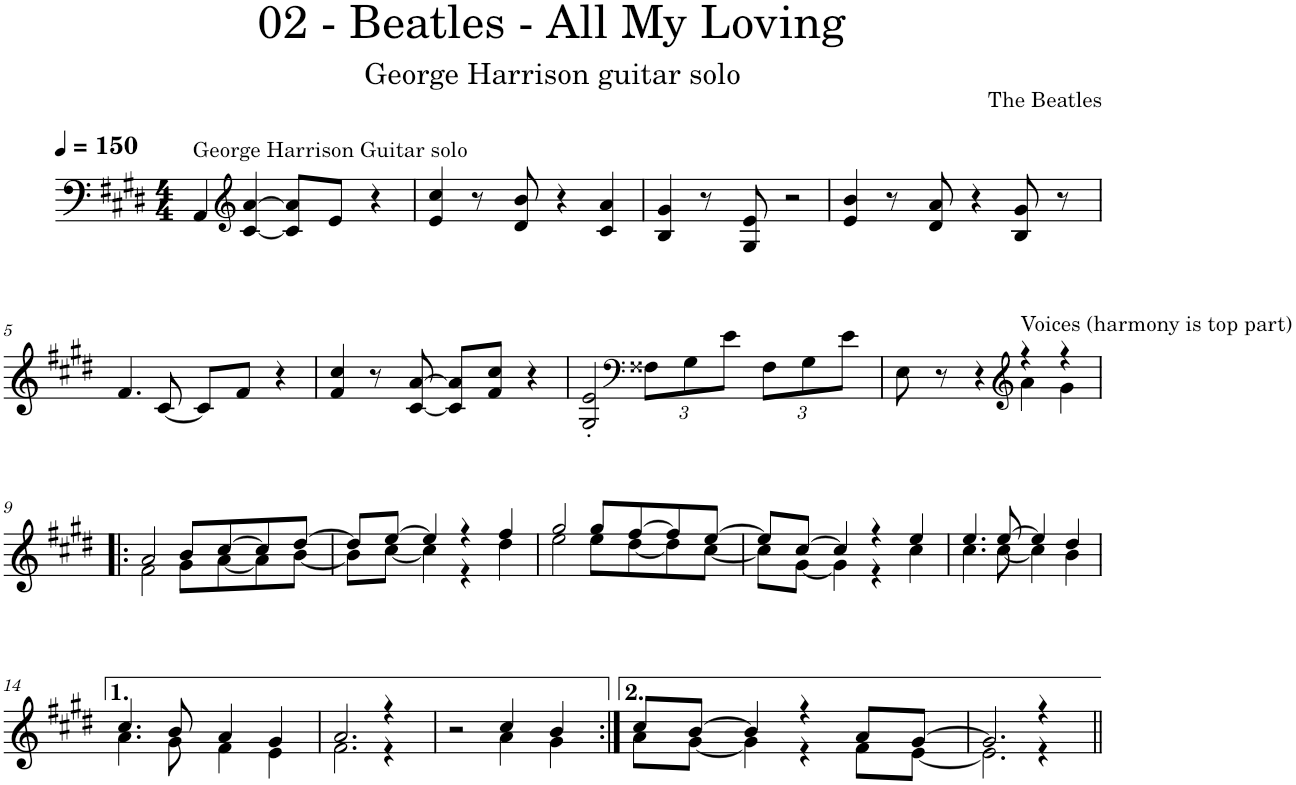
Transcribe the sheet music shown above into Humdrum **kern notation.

**kern	**kern
*part1	*part1
*staff2	*staff1
*I"Piano	*
*I'Pno.	*
*stria5	*
*clefF4	*clefF4
*k[f#c#g#d#]	*k[f#c#g#d#]
*M4/4	*M4/4
*MM150	*MM150
=1	=1
!	!LO:TX:a:t=George Harrison Guitar solo
4AA	4AA/
*	*clefG2
4r	[4c#/ [4a/
2r	8c#/] 8a/]L
.	8e/J
.	4r
=2	=2
1r	4e/ 4cc#/
.	8r
.	8d#/ 8b/
.	4r
.	4c#/ 4a/
=3	=3
1r	4B/ 4g#/
.	8r
.	8G#/ 8e/
.	2r
=4	=4
1r	4e/ 4b/
.	8r
.	8d#/ 8a/
.	4r
.	8B/ 8g#/
.	8r
!!LO:LB:g=z
=5	=5
1r	4.f#/
.	[8c#/
.	8c#/L]
.	8f#/J
.	4r
=6	=6
1r	4f#/ 4cc#/
.	8r
.	[8c#/ [8a/
.	8c#/] 8a/]L
.	8f#/ 8cc#/J
.	4r
=7	=7
1r	2G#/' 2e/'
*	*clefF4
*	*Xbrackettup
.	12F##X\L
.	12G#\
.	12e\J
.	12F##\L
.	12G#\
.	12e\J
=8	=8
*	*^
1r	8E\	2ryy
.	8r	.
.	4r	.
*	*clefG2	*
!	!LO:TX:a:t=Voices (harmony is top part)	!
.	4r	4a\
.	4r	4g#\
!!LO:LB:g=z	!!
=9!|:	=9!|:	=9!|:
1r	2a/	2f#\
.	8b/L	8g#\L
.	[8cc#/	[8a\
.	8cc#/]	8a\]
.	[8dd#/J	[8b\J
=10	=10	=10
1r	8dd#/L]	8b\L]
.	[8ee/J	[8cc#\J
.	4ee/]	4cc#\]
.	4r	4r
.	4ff#/	4dd#\
=11	=11	=11
1r	2gg#/	2ee\
.	8gg#/L	8ee\L
.	[8ff#/	[8dd#\
.	8ff#/]	8dd#\]
.	[8ee/J	[8cc#\J
=12	=12	=12
1r	8ee/L]	8cc#\L]
.	[8cc#/J	[8g#\J
.	4cc#/]	4g#\]
.	4r	4r
.	4ee/	4cc#\
=13	=13	=13
1r	4.ee/	4.cc#\
.	[8ee/	[8cc#\
.	4ee/]	4cc#\]
.	4dd#/	4b\
!!LO:LB:g=z	!!
=14	=14	=14
1r	4.cc#/	4.a\
.	8b/	8g#\
.	4a/	4f#\
.	4g#/	4e\
=15	=15	=15
1r	2.a/	2.f#\
.	4r	4r
=16	=16	=16
1r	2r	2ryy
.	4cc#/	4a\
.	4b/	4g#\
=17:|!	=17:|!	=17:|!
1r	8cc#/L	8a\L
.	[8b/J	[8g#\J
.	4b/]	4g#\]
.	4r	4r
.	8a/L	8f#\L
.	[8g#/J	[8e\J
=18	=18	=18
1r	2.g#/]	2.e\]
.	4r	4r
*	*v	*v
=||	=||
*-	*-
